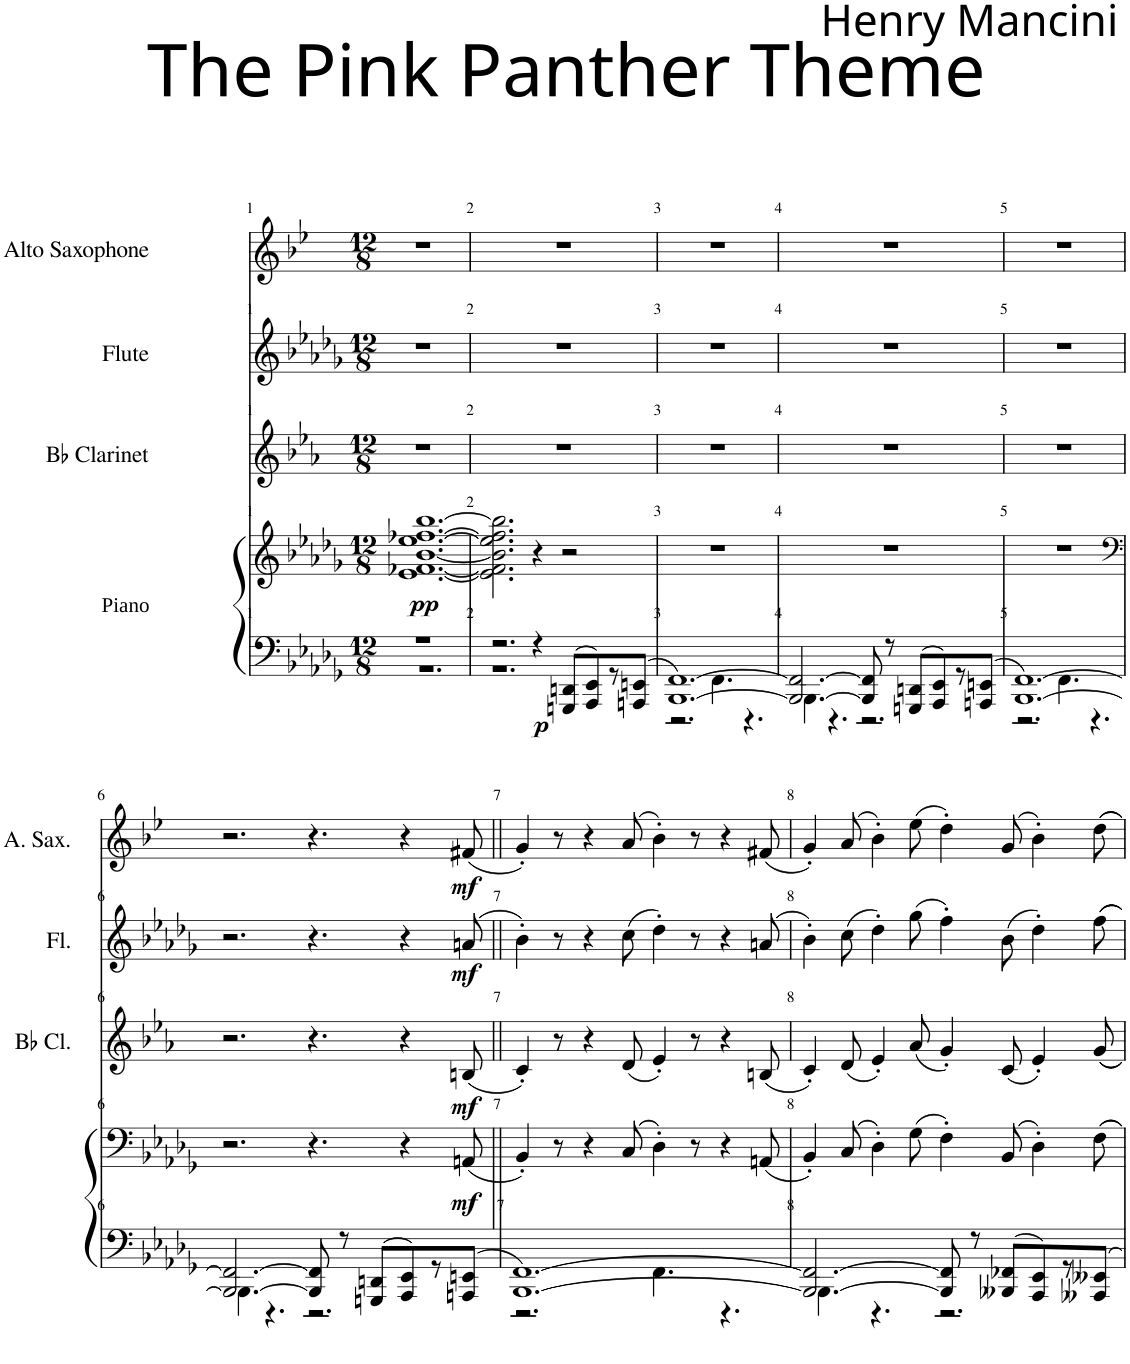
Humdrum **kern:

**kern	**kern	**dynam	**kern	**dynam	**kern	**dynam	**kern	**dynam
*part4	*part4	*part4	*part3	*part3	*part2	*part2	*part1	*part1
*staff5	*staff4	*staff4/5	*staff3	*staff3	*staff2	*staff2	*staff1	*staff1
*I"Piano	*	*	*I"Bb Clarinet	*	*I"Flute	*	*I"Alto Saxophone	*
*I'Pno	*	*	*I'Bb Cl.	*	*I'Fl.	*	*I'A. Sax.	*
*clefF4	*clefG2	*	*clefG2	*	*clefG2	*	*clefG2	*
*	*	*	*Trd1c2	*	*	*	*Trd5c9	*
*k[b-e-a-d-g-]	*k[b-e-a-d-g-]	*	*k[b-e-a-]	*	*k[b-e-a-d-g-]	*	*k[b-e-]	*
*M12/8	*M12/8	*	*M12/8	*	*M12/8	*	*M12/8	*
=1	=1	=1	=1	=1	=1	=1	=1	=1
*^	*	*	*	*	*	*	*	*
!	!	!	!LO:DY:b	!	!	!	!	!	!
1.r	1.r	[1.e- [1.f-X [1.b- [1.ee- [1.ff-X [1.bb-	pp	1.r	.	1.r	.	1.r	.
=2	=2	=2	=2	=2	=2	=2	=2	=2	=2
2.r	1.r	2.e-\] 2.f-\] 2.b-\] 2.ee-\] 2.ff-\] 2.bb-\]	.	1.r	.	1.r	.	1.r	.
!	!	!	!LO:DY:b=2	!	!	!	!	!	!
4r	.	4r	p	.	.	.	.	.	.
8GGGn/ 8DDn/L	.	2r	.	.	.	.	.	.	.
8AAA-/ 8EE-/	.	.	.	.	.	.	.	.	.
8r	.	.	.	.	.	.	.	.	.
8AAAn/ 8EEn/J	.	.	.	.	.	.	.	.	.
=3	=3	=3	=3	=3	=3	=3	=3	=3	=3
[1.BBB- [1.FF	2.r	1.r	.	1.r	.	1.r	.	1.r	.
.	4.FF\	.	.	.	.	.	.	.	.
.	4.r	.	.	.	.	.	.	.	.
=4	=4	=4	=4	=4	=4	=4	=4	=4	=4
2.BBB-/_ 2.FF/_	4.BBB-\	1.r	.	1.r	.	1.r	.	1.r	.
.	4.r	.	.	.	.	.	.	.	.
8BBB-/] 8FF/]	2.r	.	.	.	.	.	.	.	.
8r	.	.	.	.	.	.	.	.	.
8GGGn/ 8DDn/L	.	.	.	.	.	.	.	.	.
8AAA-/ 8EE-/	.	.	.	.	.	.	.	.	.
8r	.	.	.	.	.	.	.	.	.
8AAAn/ 8EEn/J	.	.	.	.	.	.	.	.	.
=5	=5	=5	=5	=5	=5	=5	=5	=5	=5
[1.BBB- [1.FF	2.r	1.r	.	1.r	.	1.r	.	1.r	.
.	4.FF\	.	.	.	.	.	.	.	.
.	4.r	.	.	.	.	.	.	.	.
!!LO:LB:g=z
=6	=6	=6	=6	=6	=6	=6	=6	=6	=6
*	*	*clefF4	*	*	*	*	*	*	*
2.BBB-/_ 2.FF/_	4.BBB-\	2.r	.	2.r	.	2.r	.	2.r	.
.	4.r	.	.	.	.	.	.	.	.
8BBB-/] 8FF/]	2.r	4.r	.	4.r	.	4.r	.	4.r	.
8r	.	.	.	.	.	.	.	.	.
8GGGn/ 8DDn/L	.	.	.	.	.	.	.	.	.
8AAA-/ 8EE-/	.	4r	.	4r	.	4r	.	4r	.
8r	.	.	.	.	.	.	.	.	.
!	!	!	!LO:DY:b	!	!LO:DY:b	!	!LO:DY:b	!	!LO:DY:b
8AAAn/ 8EEn/J	.	(8AAn/	mf	(8Bn/	mf	(8an/	mf	(8f#X/	mf
=7||	=7||	=7||	=7||	=7||	=7||	=7||	=7||	=7||	=7||
[1.BBB- [1.FF	2.r	4BB-'/)	.	4c'/)	.	4b-'\)	.	4g'/)	.
.	.	8r	.	8r	.	8r	.	8r	.
.	.	4r	.	4r	.	4r	.	4r	.
.	.	(8C/	.	(8d/	.	(8cc\	.	(8a/	.
.	4.FF\	4D-'\)	.	4e-'/)	.	4dd-'\)	.	4b-'\)	.
.	.	8r	.	8r	.	8r	.	8r	.
.	4.r	4r	.	4r	.	4r	.	4r	.
.	.	(8AAn/	.	(8Bn/	.	(8an/	.	(8f#X/	.
=8	=8	=8	=8	=8	=8	=8	=8	=8	=8
2.BBB-/_ 2.FF/_	4.BBB-\	4BB-'/)	.	4c'/)	.	4b-'\)	.	4g'/)	.
.	.	(8C/	.	(8d/	.	(8cc\	.	(8a/	.
.	4.r	4D-'\)	.	4e-'/)	.	4dd-'\)	.	4b-'\)	.
.	.	(8G-\	.	(8a-/	.	(8gg-\	.	(8ee-\	.
8BBB-/] 8FF/]	2.r	4F'\)	.	4g'/)	.	4ff'\)	.	4dd'\)	.
8r	.	.	.	.	.	.	.	.	.
8BBB--X/ 8FF-X/L	.	(8BB-/	.	(8c/	.	(8b-\	.	(8g/	.
8AAA-/ 8EE-/	.	4D-'\)	.	4e-'/)	.	4dd-'\)	.	4b-'\)	.
8r	.	.	.	.	.	.	.	.	.
8AAA--X/ 8EE--X/J	.	8F\	.	8g/	.	8ff\	.	8dd\	.
*v	*v	*	*	*	*	*	*	*	*
=	=	=	=	=	=	=	=	=
*-	*-	*-	*-	*-	*-	*-	*-	*-
